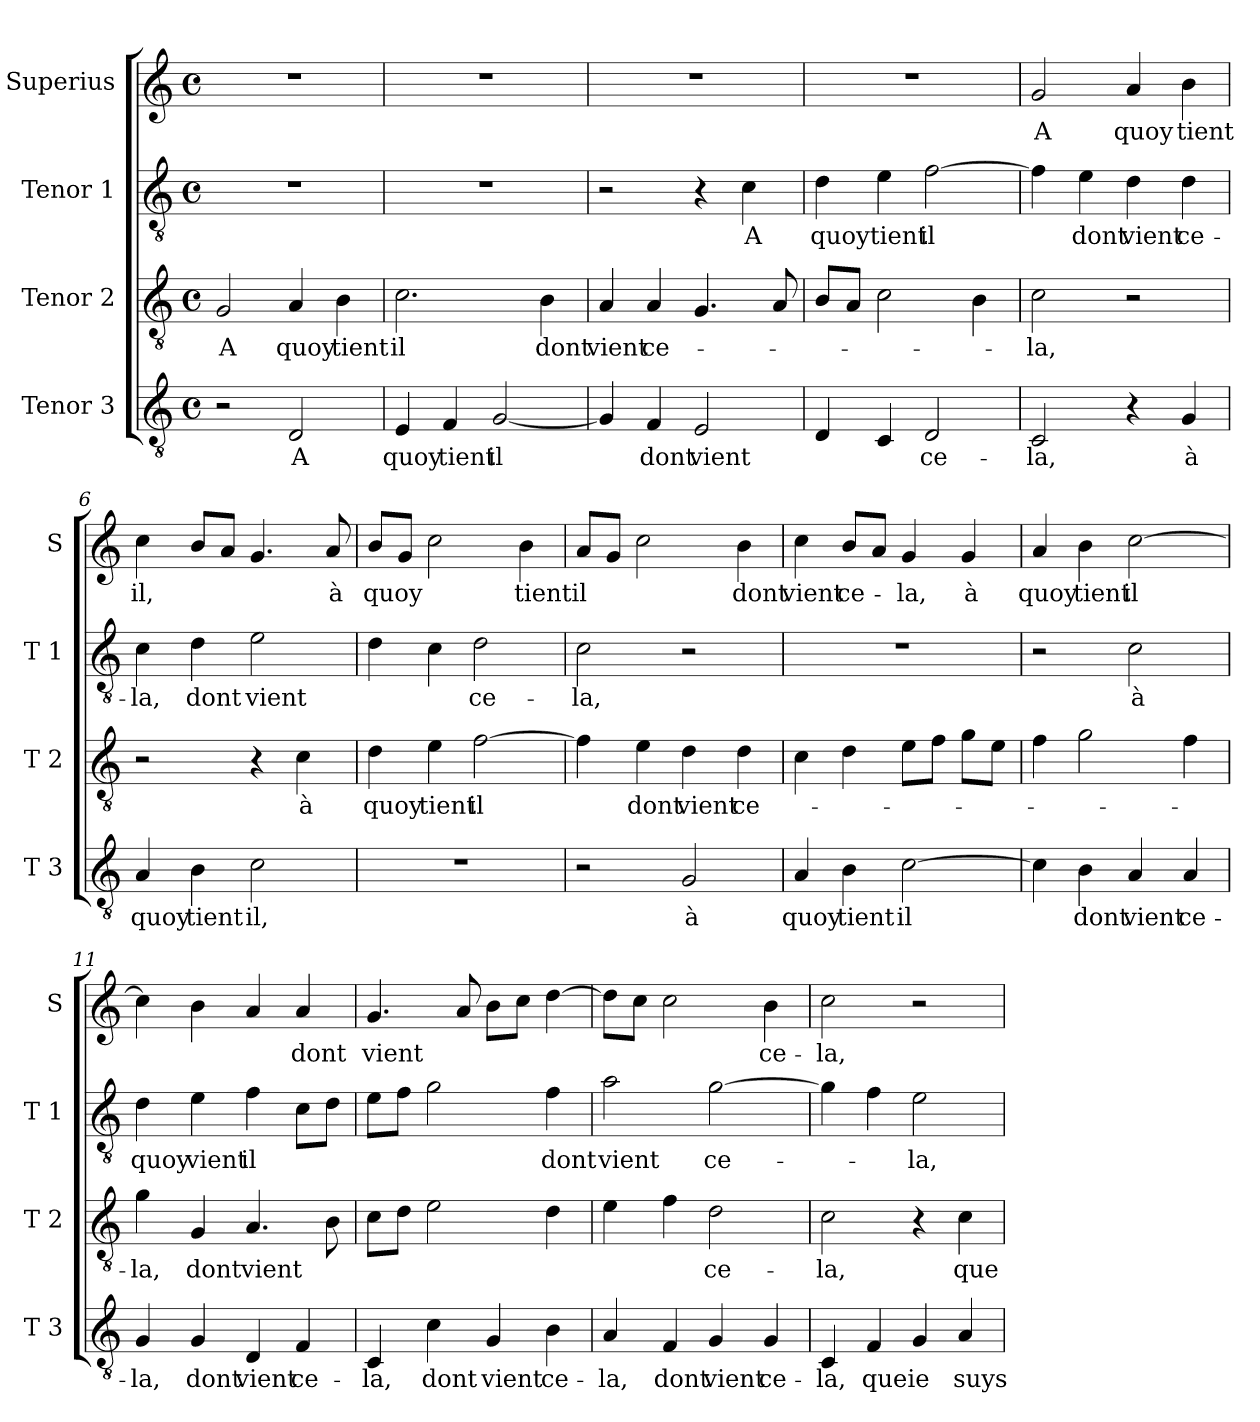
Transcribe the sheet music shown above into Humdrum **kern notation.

**kern	**text	**kern	**text	**kern	**text	**kern	**text
*part4	*part4	*part3	*part3	*part2	*part2	*part1	*part1
*staff4	*staff4	*staff3	*staff3	*staff2	*staff2	*staff1	*staff1
*I"Tenor 3	*	*I"Tenor 2	*	*I"Tenor 1	*	*I"Superius	*
*I'T 3	*	*I'T 2	*	*I'T 1	*	*I'S	*
*clefGv2	*	*clefGv2	*	*clefGv2	*	*clefG2	*
*M4/4	*	*M4/4	*	*M4/4	*	*M4/4	*
*met(c)	*	*met(c)	*	*met(c)	*	*met(c)	*
=1	=1	=1	=1	=1	=1	=1	=1
!	!	!	!LO:LY:b	!	!	!	!
2r	.	2G/	A	1r	.	1r	.
!	!LO:LY:b	!	!LO:LY:b	!	!	!	!
2D/	A	4A/	quoy	.	.	.	.
!	!	!	!LO:LY:b	!	!	!	!
.	.	4B\	tient	.	.	.	.
=2	=2	=2	=2	=2	=2	=2	=2
!	!LO:LY:b	!	!LO:LY:b	!	!	!	!
4E/	quoy	2.c\	il	1r	.	1r	.
!	!LO:LY:b	!	!	!	!	!	!
4F/	tient	.	.	.	.	.	.
!	!LO:LY:b	!	!	!	!	!	!
[2G/	il	.	.	.	.	.	.
!	!	!	!LO:LY:b	!	!	!	!
.	.	4B\	dont	.	.	.	.
=3	=3	=3	=3	=3	=3	=3	=3
!	!	!	!LO:LY:b	!	!	!	!
4G/]	.	4A/	vient	2r	.	1r	.
!	!LO:LY:b	!	!LO:LY:b	!	!	!	!
4F/	dont	4A/	ce-	.	.	.	.
!	!LO:LY:b	!	!	!	!	!	!
2E/	vient	4.G/	.	4r	.	.	.
!	!	!	!	!	!LO:LY:b	!	!
.	.	.	.	4c\	A	.	.
.	.	8A/	.	.	.	.	.
=4	=4	=4	=4	=4	=4	=4	=4
!	!	!	!	!	!LO:LY:b	!	!
4D/	.	8BL	.	4d\	quoy	1r	.
.	.	8AJ	.	.	.	.	.
!	!	!	!	!	!LO:LY:b	!	!
4C/	.	2c\	.	4e\	tient	.	.
!	!LO:LY:b	!	!	!	!LO:LY:b	!	!
2D/	ce-	.	.	[2f\	il	.	.
.	.	4B\	.	.	.	.	.
=5	=5	=5	=5	=5	=5	=5	=5
!	!LO:LY:b	!	!LO:LY:b	!	!	!	!LO:LY:b
2C/	-la,	2c\	-la,	4f\]	.	2g/	A
!	!	!	!	!	!LO:LY:b	!	!
.	.	.	.	4e\	dont	.	.
!	!	!	!	!	!LO:LY:b	!	!LO:LY:b
4r	.	2r	.	4d\	vient	4a/	quoy
!	!LO:LY:b	!	!	!	!LO:LY:b	!	!LO:LY:b
4G/	à	.	.	4d\	ce-	4b\	tient
!!LO:LB:g=z
=6	=6	=6	=6	=6	=6	=6	=6
!	!LO:LY:b	!	!	!	!LO:LY:b	!	!LO:LY:b
4A/	quoy	2r	.	4c\	-la,	4cc\	il,
!	!LO:LY:b	!	!	!	!LO:LY:b	!	!
4B\	tient	.	.	4d\	dont	8bL	.
.	.	.	.	.	.	8aJ	.
!	!LO:LY:b	!	!	!	!LO:LY:b	!	!
2c\	il,	4r	.	2e\	vient	4.g/	.
!	!	!	!LO:LY:b	!	!	!	!
.	.	4c\	à	.	.	.	.
!	!	!	!	!	!	!	!LO:LY:b
.	.	.	.	.	.	8a/	à
=7	=7	=7	=7	=7	=7	=7	=7
!	!	!	!LO:LY:b	!	!	!	!LO:LY:b
1r	.	4d\	quoy	4d\	.	8bL	quoy
.	.	.	.	.	.	8gJ	.
!	!	!	!LO:LY:b	!	!	!	!
.	.	4e\	tient	4c\	.	2cc\	.
!	!	!	!LO:LY:b	!	!LO:LY:b	!	!
.	.	[2f\	il	2d\	ce-	.	.
!	!	!	!	!	!	!	!LO:LY:b
.	.	.	.	.	.	4b\	tient
=8	=8	=8	=8	=8	=8	=8	=8
!	!	!	!	!	!LO:LY:b	!	!LO:LY:b
2r	.	4f\]	.	2c\	-la,	8aL	il
.	.	.	.	.	.	8gJ	.
!	!	!	!LO:LY:b	!	!	!	!
.	.	4e\	dont	.	.	2cc\	.
!	!LO:LY:b	!	!LO:LY:b	!	!	!	!
2G/	à	4d\	vient	2r	.	.	.
!	!	!	!LO:LY:b	!	!	!	!LO:LY:b
.	.	4d\	ce-	.	.	4b\	dont
=9	=9	=9	=9	=9	=9	=9	=9
!	!LO:LY:b	!	!	!	!	!	!LO:LY:b
4A/	quoy	4c\	.	1r	.	4cc\	vient
!	!LO:LY:b	!	!	!	!	!	!LO:LY:b
4B\	tient	4d\	.	.	.	8bL	ce-
.	.	.	.	.	.	8aJ	.
!	!LO:LY:b	!	!	!	!	!	!LO:LY:b
[2c\	il	8eL	.	.	.	4g/	-la,
.	.	8fJ	.	.	.	.	.
!	!	!	!	!	!	!	!LO:LY:b
.	.	8gL	.	.	.	4g/	à
.	.	8eJ	.	.	.	.	.
=10	=10	=10	=10	=10	=10	=10	=10
!	!	!	!	!	!	!	!LO:LY:b
4c\]	.	4f\	.	2r	.	4a/	quoy
!	!LO:LY:b	!	!	!	!	!	!LO:LY:b
4B\	dont	2g\	.	.	.	4b\	tient
!	!LO:LY:b	!	!	!	!LO:LY:b	!	!LO:LY:b
4A/	vient	.	.	2c\	à	[2cc\	il
!	!LO:LY:b	!	!	!	!	!	!
4A/	ce-	4f\	.	.	.	.	.
!!LO:LB:g=z
=11	=11	=11	=11	=11	=11	=11	=11
!	!LO:LY:b	!	!LO:LY:b	!	!LO:LY:b	!	!
4G/	-la,	4g\	-la,	4d\	quoy	4cc\]	.
!	!LO:LY:b	!	!LO:LY:b	!	!LO:LY:b	!	!
4G/	dont	4G/	dont	4e\	vient	4b\	.
!	!LO:LY:b	!	!LO:LY:b	!	!LO:LY:b	!	!
4D/	vient	4.A/	vient	4f\	il	4a/	.
!	!LO:LY:b	!	!	!	!	!	!LO:LY:b
4F/	ce-	.	.	8cL	.	4a/	dont
.	.	8B\	.	8dJ	.	.	.
=12	=12	=12	=12	=12	=12	=12	=12
!	!LO:LY:b	!	!	!	!	!	!LO:LY:b
4C/	-la,	8cL	.	8eL	.	4.g/	vient
.	.	8dJ	.	8fJ	.	.	.
!	!LO:LY:b	!	!	!	!	!	!
4c\	dont	2e\	.	2g\	.	.	.
.	.	.	.	.	.	8a/	.
!	!LO:LY:b	!	!	!	!	!	!
4G/	vient	.	.	.	.	8bL	.
.	.	.	.	.	.	8ccJ	.
!	!LO:LY:b	!	!	!	!LO:LY:b	!	!
4B\	ce-	4d\	.	4f\	dont	[4dd\	.
=13	=13	=13	=13	=13	=13	=13	=13
!	!LO:LY:b	!	!	!	!LO:LY:b	!	!
4A/	-la,	4e\	.	2a\	vient	8ddL]	.
.	.	.	.	.	.	8ccJ	.
!	!LO:LY:b	!	!	!	!	!	!
4F/	dont	4f\	.	.	.	2cc\	.
!	!LO:LY:b	!	!LO:LY:b	!	!LO:LY:b	!	!
4G/	vient	2d\	ce-	[2g\	ce-	.	.
!	!LO:LY:b	!	!	!	!	!	!LO:LY:b
4G/	ce-	.	.	.	.	4b\	ce-
=14	=14	=14	=14	=14	=14	=14	=14
!	!LO:LY:b	!	!LO:LY:b	!	!	!	!LO:LY:b
4C/	-la,	2c\	-la,	4g\]	.	2cc\	-la,
!	!LO:LY:b	!	!	!	!	!	!
4F/	que	.	.	4f\	.	.	.
!	!LO:LY:b	!	!	!	!LO:LY:b	!	!
4G/	ie	4r	.	2e\	-la,	2r	.
!	!LO:LY:b	!	!LO:LY:b	!	!	!	!
4A/	suys	4c\	que	.	.	.	.
=	=	=	=	=	=	=	=
*-	*-	*-	*-	*-	*-	*-	*-
